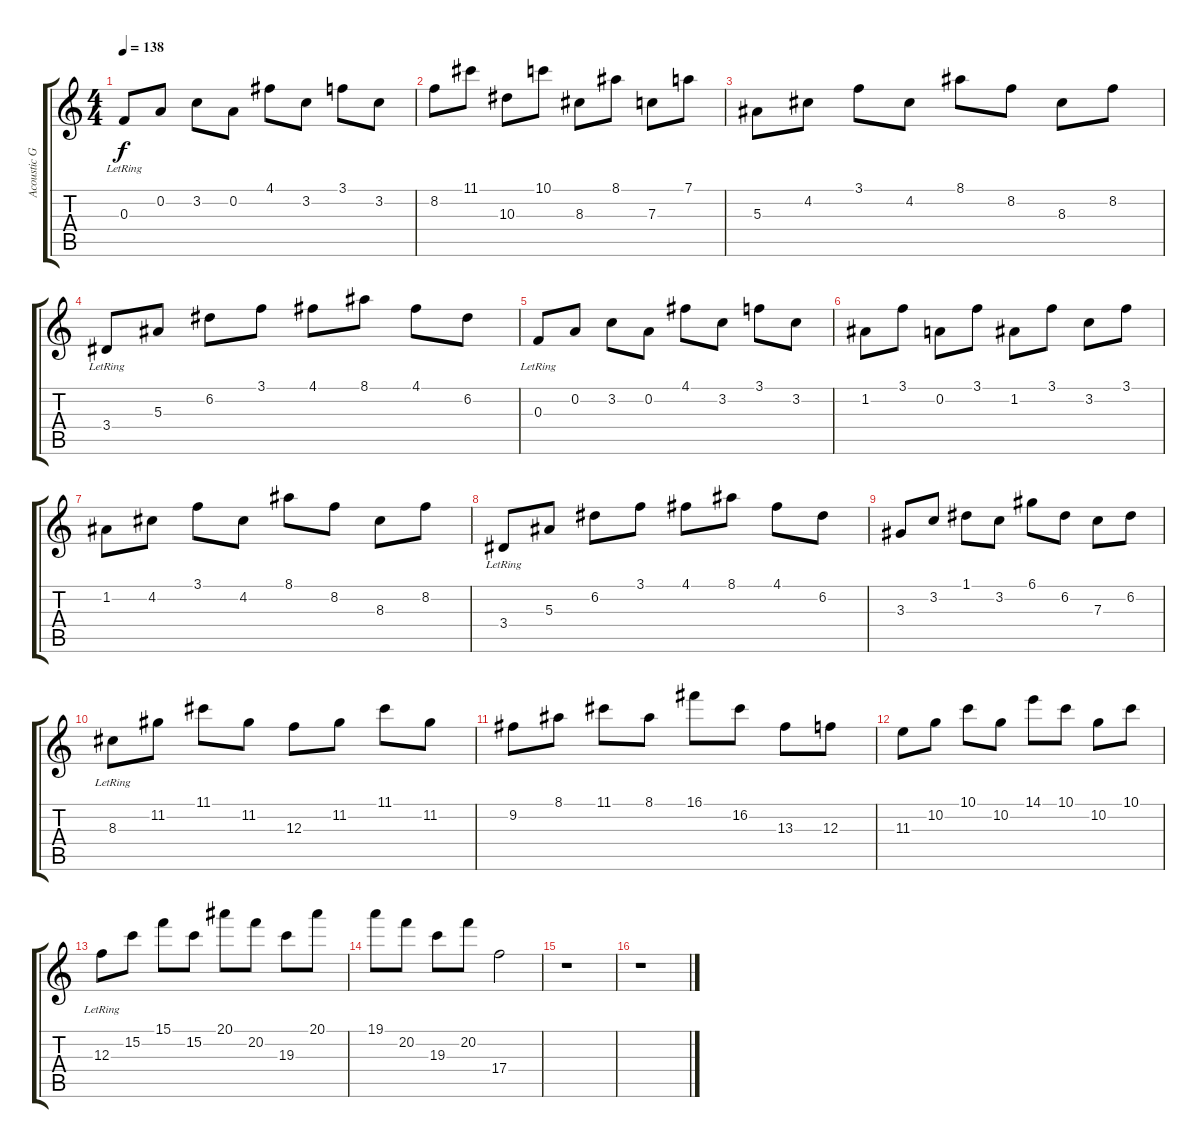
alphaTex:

\track ("Acoustic Guitar" "Acoustic G") {instrument acousticguitarsteel}
\staff {score tabs}
\tuning (D4 A3 F3 C3 G2 D2) {hide}
\ts (4 4)
\tempo 138
\clef g2
\ks c
0.3{lr}.8{dy f} 0.2.8 3.2.8 0.2.8 4.1.8 3.2.8 3.1.8 3.2.8 |
8.2.8 11.1.8 10.3.8 10.1.8 8.3.8 8.1.8 7.3.8 7.1.8 |
5.3.8 4.2.8 3.1.8 4.2.8 8.1.8 8.2.8 8.3.8 8.2.8 |
3.4{lr}.8 5.3.8 6.2.8 3.1.8 4.1.8 8.1.8 4.1.8 6.2.8 |
0.3{lr}.8 0.2.8 3.2.8 0.2.8 4.1.8 3.2.8 3.1.8 3.2.8 |
1.2.8 3.1.8 0.2.8 3.1.8 1.2.8 3.1.8 3.2.8 3.1.8 |
1.2.8 4.2.8 3.1.8 4.2.8 8.1.8 8.2.8 8.3.8 8.2.8 |
3.4{lr}.8 5.3.8 6.2.8 3.1.8 4.1.8 8.1.8 4.1.8 6.2.8 |
3.3.8 3.2.8 1.1.8 3.2.8 6.1.8 6.2.8 7.3.8 6.2.8 |
8.3{lr}.8 11.2.8 11.1.8 11.2.8 12.3.8 11.2.8 11.1.8 11.2.8 |
9.2.8 8.1.8 11.1.8 8.1.8 16.1.8 16.2.8 13.3.8 12.3.8 |
11.3.8 10.2.8 10.1.8 10.2.8 14.1.8 10.1.8 10.2.8 10.1.8 |
12.3{lr}.8 15.2.8 15.1.8 15.2.8 20.1.8 20.2.8 19.3.8 20.1.8 |
19.1.8 20.2.8 19.3.8 20.2.8 17.4.2 |
r.1 |
r.1
